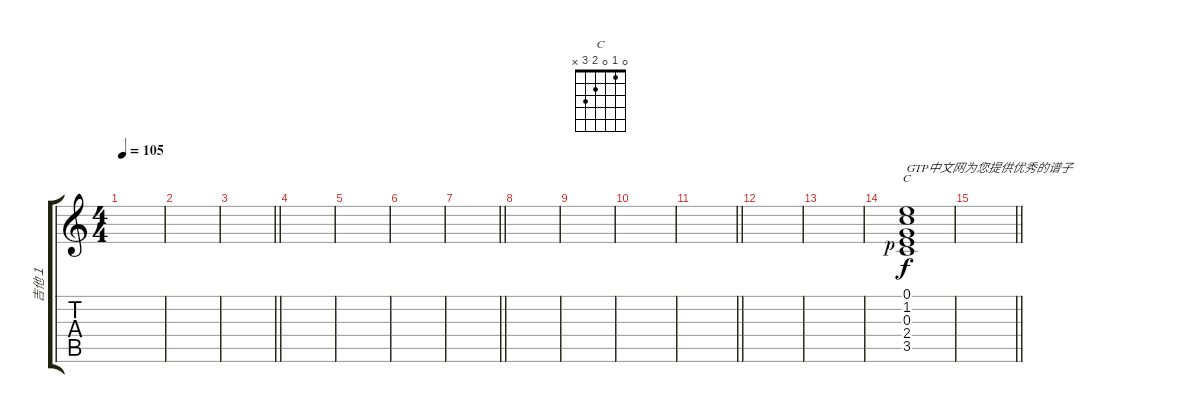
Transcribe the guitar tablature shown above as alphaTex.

\track ("吉他１" "吉他１") {instrument overdrivenguitar}
\staff {score tabs}
\tuning (E4 B3 G3 D3 A2 E2) {hide}
\chord ("C" 0 1 0 2 3 x)
\ts (4 4)
\tempo 105
\clef g2
\ks c
|
|
\barLineRight lightlight
|
|
|
|
\barLineRight lightlight
|
|
|
|
\barLineRight lightlight
|
|
|
(0.1 1.2 0.3 2.4{rf 1} 3.5).1{ch "C" txt "GTP中文网为您提供优秀的谱子"} |
\barLineRight lightlight
